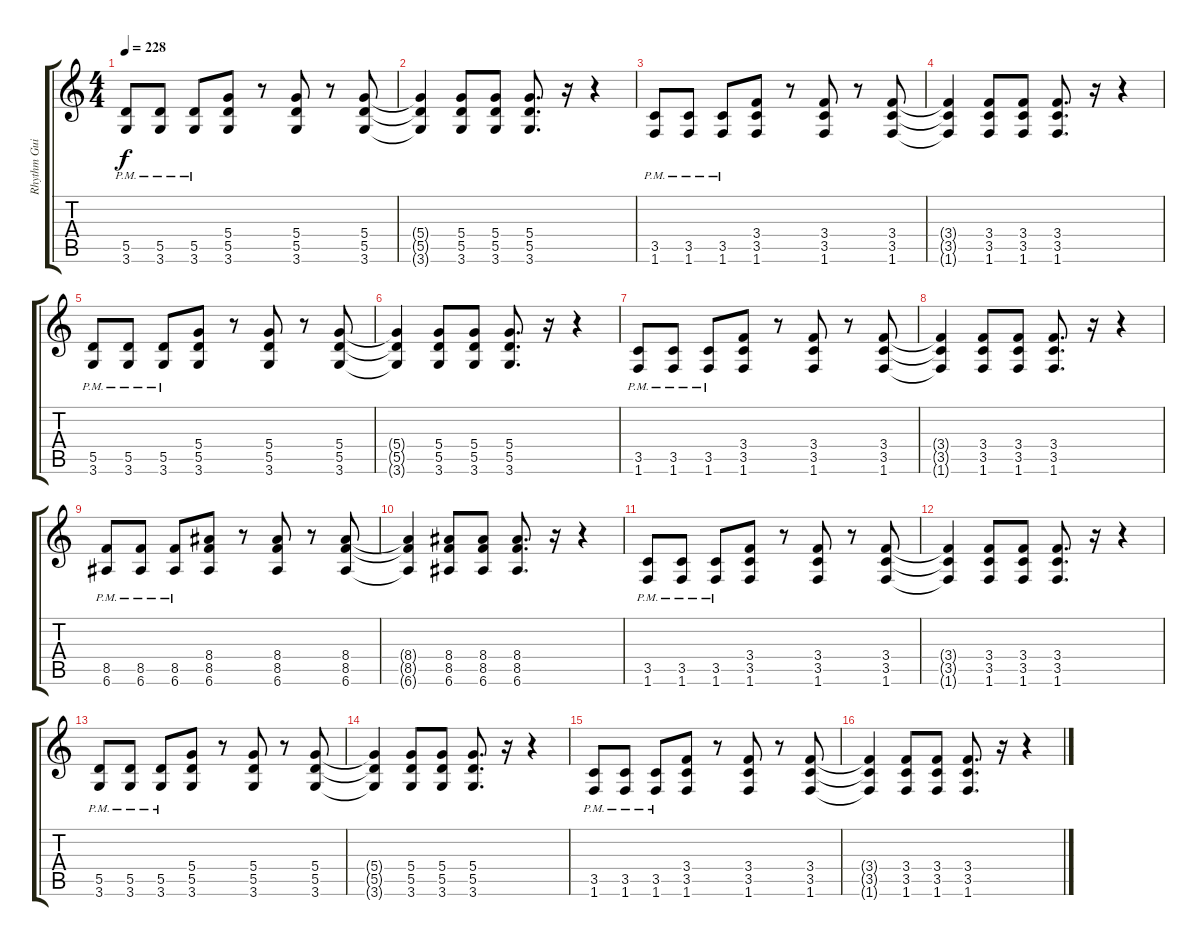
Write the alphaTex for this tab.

\track ("Rhythm Guitar II" "Rhythm Gui") {instrument overdrivenguitar}
\staff {score tabs}
\tuning (E4 B3 G3 D3 A2 E2) {hide}
\ts (4 4)
\tempo 228
\clef g2
\ks c
(5.5{pm} 3.6{pm}).8{dy f} (5.5{pm} 3.6{pm}).8 (5.5{pm} 3.6{pm}).8 (5.4 5.5 3.6).8 r.8 (5.4 5.5 3.6).8 r.8 (5.4 5.5 3.6).8 |
(5.4{t} 5.5{t} 3.6{t}).4 (5.4 5.5 3.6).8 (5.4 5.5 3.6).8 (5.4 5.5 3.6).8{d} r.16 r.4 |
(3.5{pm} 1.6{pm}).8 (3.5{pm} 1.6{pm}).8 (3.5{pm} 1.6{pm}).8 (3.4 3.5 1.6).8 r.8 (3.4 3.5 1.6).8 r.8 (3.4 3.5 1.6).8 |
(3.4{t} 3.5{t} 1.6{t}).4 (3.4 3.5 1.6).8 (3.4 3.5 1.6).8 (3.4 3.5 1.6).8{d} r.16 r.4 |
(5.5{pm} 3.6{pm}).8 (5.5{pm} 3.6{pm}).8 (5.5{pm} 3.6{pm}).8 (5.4 5.5 3.6).8 r.8 (5.4 5.5 3.6).8 r.8 (5.4 5.5 3.6).8 |
(5.4{t} 5.5{t} 3.6{t}).4 (5.4 5.5 3.6).8 (5.4 5.5 3.6).8 (5.4 5.5 3.6).8{d} r.16 r.4 |
(3.5{pm} 1.6{pm}).8 (3.5{pm} 1.6{pm}).8 (3.5{pm} 1.6{pm}).8 (3.4 3.5 1.6).8 r.8 (3.4 3.5 1.6).8 r.8 (3.4 3.5 1.6).8 |
(3.4{t} 3.5{t} 1.6{t}).4 (3.4 3.5 1.6).8 (3.4 3.5 1.6).8 (3.4 3.5 1.6).8{d} r.16 r.4 |
(8.5{pm} 6.6{pm}).8 (8.5{pm} 6.6{pm}).8 (8.5{pm} 6.6{pm}).8 (8.4 8.5 6.6).8 r.8 (8.4 8.5 6.6).8 r.8 (8.4 8.5 6.6).8 |
(8.4{t} 8.5{t} 6.6{t}).4 (8.4 8.5 6.6).8 (8.4 8.5 6.6).8 (8.4 8.5 6.6).8{d} r.16 r.4 |
(3.5{pm} 1.6{pm}).8 (3.5{pm} 1.6{pm}).8 (3.5{pm} 1.6{pm}).8 (3.4 3.5 1.6).8 r.8 (3.4 3.5 1.6).8 r.8 (3.4 3.5 1.6).8 |
(3.4{t} 3.5{t} 1.6{t}).4 (3.4 3.5 1.6).8 (3.4 3.5 1.6).8 (3.4 3.5 1.6).8{d} r.16 r.4 |
(5.5{pm} 3.6{pm}).8 (5.5{pm} 3.6{pm}).8 (5.5{pm} 3.6{pm}).8 (5.4 5.5 3.6).8 r.8 (5.4 5.5 3.6).8 r.8 (5.4 5.5 3.6).8 |
(5.4{t} 5.5{t} 3.6{t}).4 (5.4 5.5 3.6).8 (5.4 5.5 3.6).8 (5.4 5.5 3.6).8{d} r.16 r.4 |
(3.5{pm} 1.6{pm}).8 (3.5{pm} 1.6{pm}).8 (3.5{pm} 1.6{pm}).8 (3.4 3.5 1.6).8 r.8 (3.4 3.5 1.6).8 r.8 (3.4 3.5 1.6).8 |
(3.4{t} 3.5{t} 1.6{t}).4 (3.4 3.5 1.6).8 (3.4 3.5 1.6).8 (3.4 3.5 1.6).8{d} r.16 r.4
